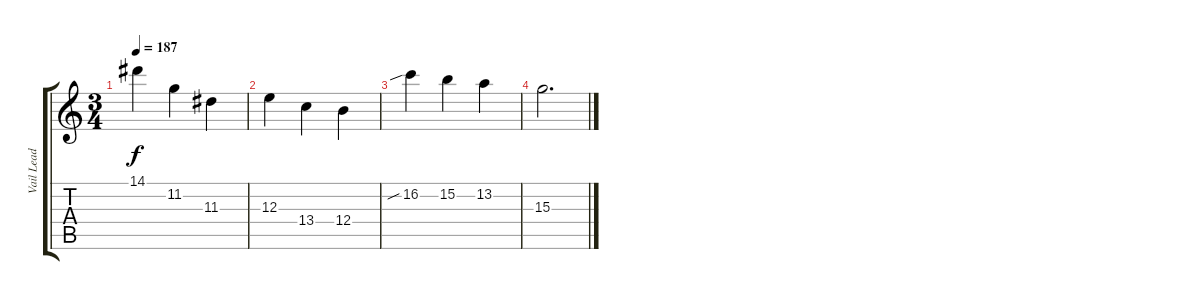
\track ("Vail Lead" "Vail Lead") {instrument overdrivenguitar}
\staff {score tabs}
\tuning (Db4 Ab3 E3 B2 Gb2 B1) {hide}
\ts (3 4)
\tempo 187
\clef g2
\ks c
14.1{t}.4{dy f} 11.2.4 11.3.4 |
12.3.4 13.4.4 12.4.4 |
16.2{sib}.4 15.2.4 13.2.4 |
15.3.2{d}
